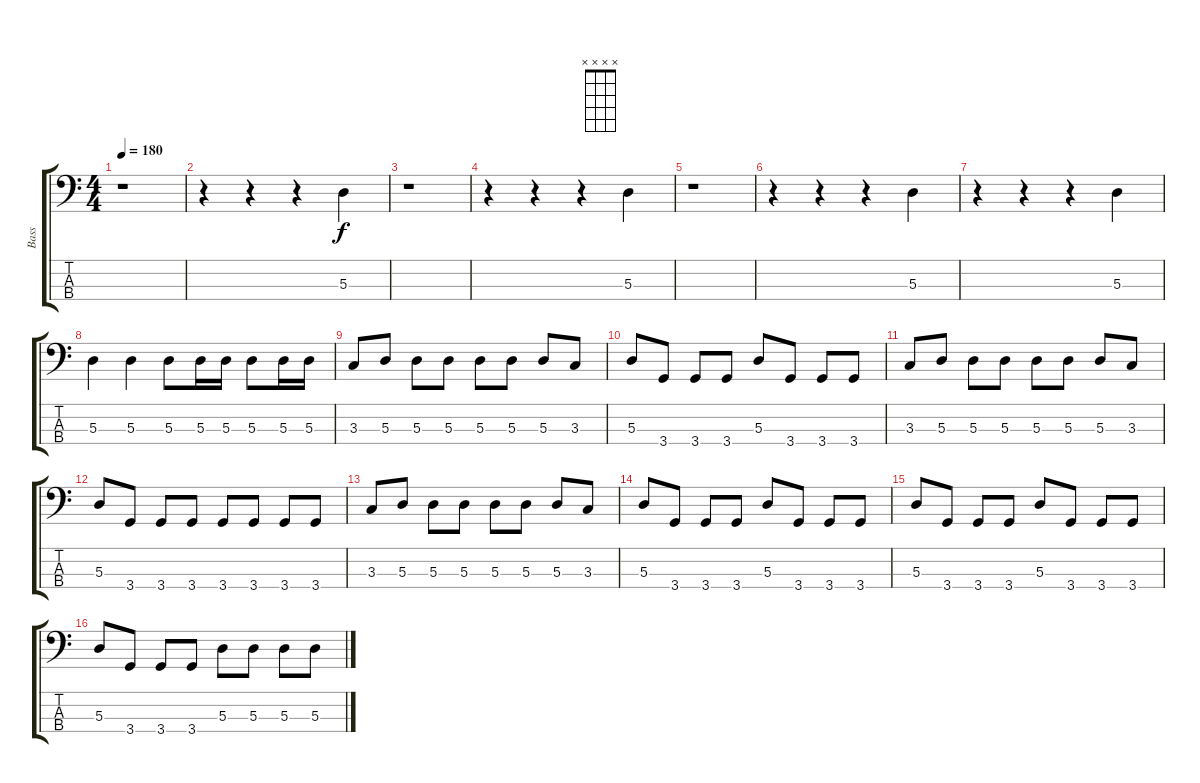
\track ("Bass" "Bass") {instrument electricbasspick}
\staff {score tabs}
\tuning (G2 D2 A1 E1) {hide}
\chord ("" x x x x)
\ts (4 4)
\tempo 180
\clef f4
\ks c
r.1{ch "" dy f instrument electricbasspick} |
r.4 r.4 r.4 5.3.4 |
r.1 |
r.4 r.4 r.4 5.3.4 |
r.1 |
r.4 r.4 r.4 5.3.4 |
r.4 r.4 r.4 5.3.4 |
5.3.4 5.3.4 5.3.8 5.3.16 5.3.16 5.3.8 5.3.16 5.3.16 |
3.3.8 5.3.8 5.3.8 5.3.8 5.3.8 5.3.8 5.3.8 3.3.8 |
5.3.8 3.4.8 3.4.8 3.4.8 5.3.8 3.4.8 3.4.8 3.4.8 |
3.3.8 5.3.8 5.3.8 5.3.8 5.3.8 5.3.8 5.3.8 3.3.8 |
5.3.8 3.4.8 3.4.8 3.4.8 3.4.8 3.4.8 3.4.8 3.4.8 |
3.3.8 5.3.8 5.3.8 5.3.8 5.3.8 5.3.8 5.3.8 3.3.8 |
5.3.8 3.4.8 3.4.8 3.4.8 5.3.8 3.4.8 3.4.8 3.4.8 |
5.3.8 3.4.8 3.4.8 3.4.8 5.3.8 3.4.8 3.4.8 3.4.8 |
5.3.8 3.4.8 3.4.8 3.4.8 5.3.8 5.3.8 5.3.8 5.3.8
